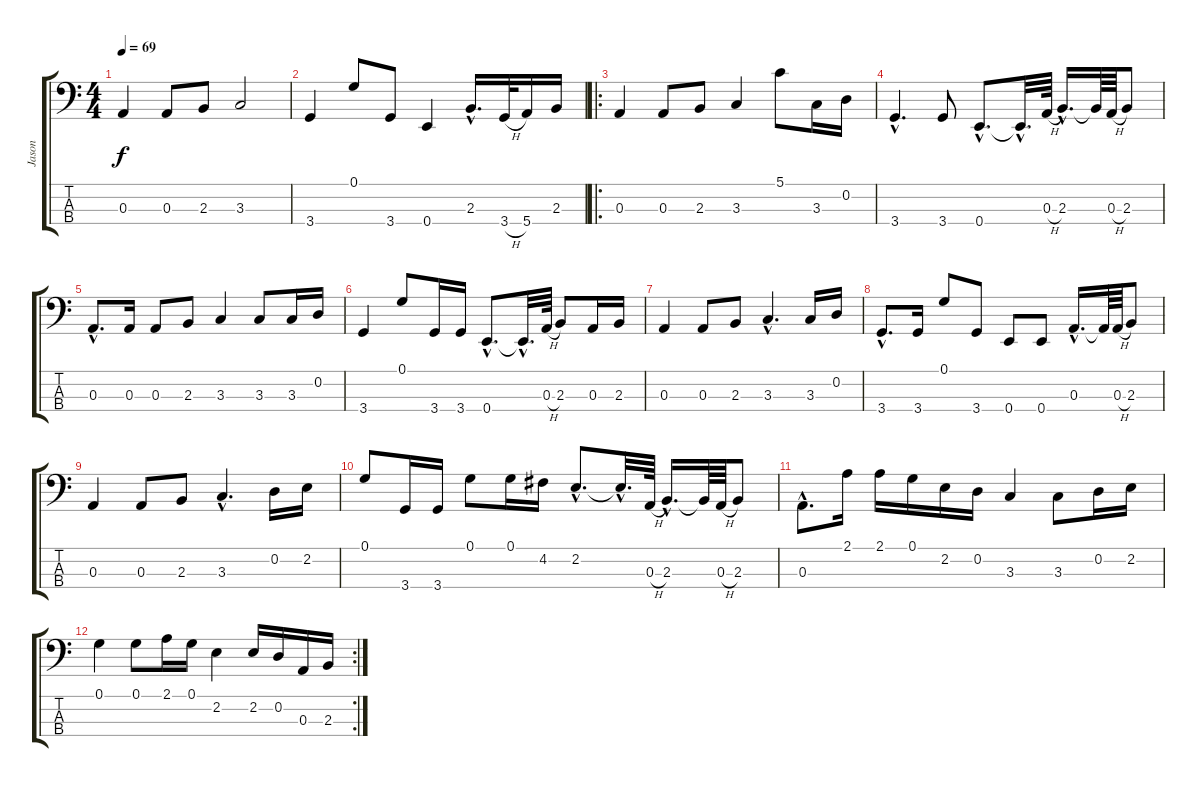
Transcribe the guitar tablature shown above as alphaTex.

\track ("Jason" "Jason") {instrument electricbasspick}
\staff {score tabs}
\tuning (G2 D2 A1 E1) {hide}
\ts (4 4)
\tempo 69
\clef f4
\ks c
0.3.4{dy f} 0.3.8 2.3.8 3.3.2 |
3.4.4 0.1.8 3.4.8 0.4.4 2.3{hac}.16{d} 3.4{h}.32 5.4.16 2.3.16 |
\ro
0.3.4 0.3.8 2.3.8 3.3.4 5.1.8 3.3.16 0.2.16 |
3.4{hac}.4{d} 3.4.8 0.4{hac}.8{d} 0.4{hac t}.32{d} 0.3{h}.64 2.3{hac}.16{d} 2.3{t}.64 0.3{h}.64 2.3.8 |
0.3{hac}.8{d} 0.3.16 0.3.8 2.3.8 3.3.4 3.3.8 3.3.16 0.2.16 |
3.4.4 0.1.8 3.4.16 3.4.16 0.4{hac}.8{d} 0.4{hac t}.32{d} 0.3{h}.64 2.3.8 0.3.16 2.3.16 |
0.3.4 0.3.8 2.3.8 3.3{hac}.4{d} 3.3.16 0.2.16 |
3.4{hac}.8{d} 3.4.16 0.1.8 3.4.8 0.4.8 0.4.8 0.3{hac}.16{d} 0.3{t}.64 0.3{h}.64 2.3.8 |
0.3.4 0.3.8 2.3.8 3.3{hac}.4{d} 0.2.16 2.2.16 |
0.1.8 3.4.16 3.4.16 0.1.8 0.1.16 4.2.16 2.2{hac}.8{d} 2.2{hac t}.32{d} 0.3{h}.64 2.3{hac}.16{d} 2.3{t}.64 0.3{h}.64 2.3.8 |
0.3{hac}.8{d} 2.1.16 2.1.16 0.1.16 2.2.16 0.2.16 3.3.4 3.3.8 0.2.16 2.2.16 |
\rc 2
0.1.4 0.1.8 2.1.16 0.1.16 2.2.4 2.2.16 0.2.16 0.3.16 2.3.16
